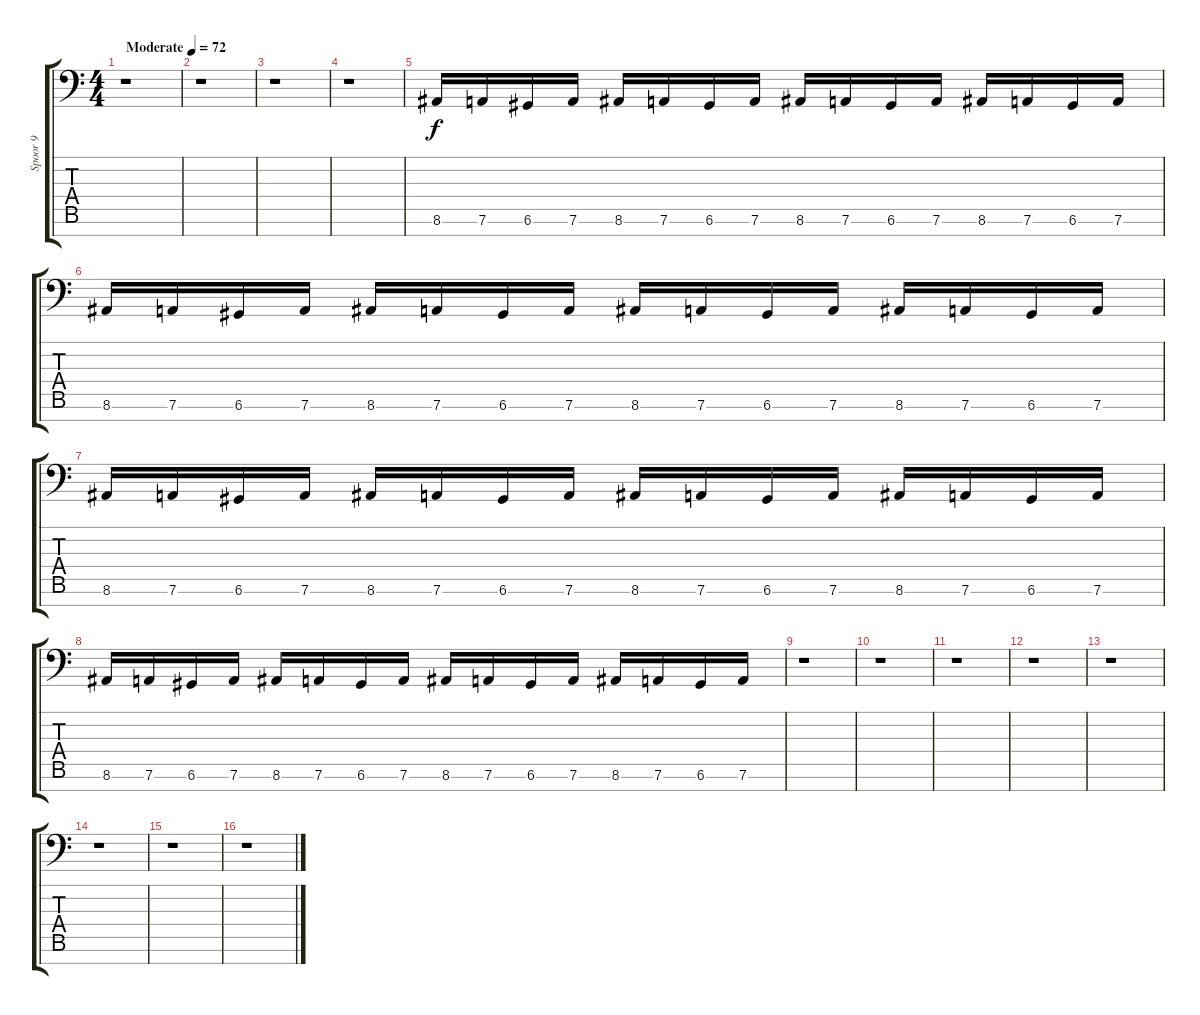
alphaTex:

\track ("Spoor 9" "Spoor 9") {instrument pad2warm}
\staff {score tabs}
\tuning (D4 A3 F3 C3 G2 D2 A1) {hide}
\ts (4 4)
\tempo (72 "Moderate")
\clef f4
\ks c
r.1{dy f instrument pad2warm} |
r.1 |
r.1 |
r.1 |
8.6.16 7.6.16 6.6.16 7.6.16 8.6.16 7.6.16 6.6.16 7.6.16 8.6.16 7.6.16 6.6.16 7.6.16 8.6.16 7.6.16 6.6.16 7.6.16 |
8.6.16 7.6.16 6.6.16 7.6.16 8.6.16 7.6.16 6.6.16 7.6.16 8.6.16 7.6.16 6.6.16 7.6.16 8.6.16 7.6.16 6.6.16 7.6.16 |
8.6.16 7.6.16 6.6.16 7.6.16 8.6.16 7.6.16 6.6.16 7.6.16 8.6.16 7.6.16 6.6.16 7.6.16 8.6.16 7.6.16 6.6.16 7.6.16 |
8.6.16 7.6.16 6.6.16 7.6.16 8.6.16 7.6.16 6.6.16 7.6.16 8.6.16 7.6.16 6.6.16 7.6.16 8.6.16 7.6.16 6.6.16 7.6.16 |
r.1 |
r.1 |
r.1 |
r.1 |
r.1 |
r.1 |
r.1 |
r.1
